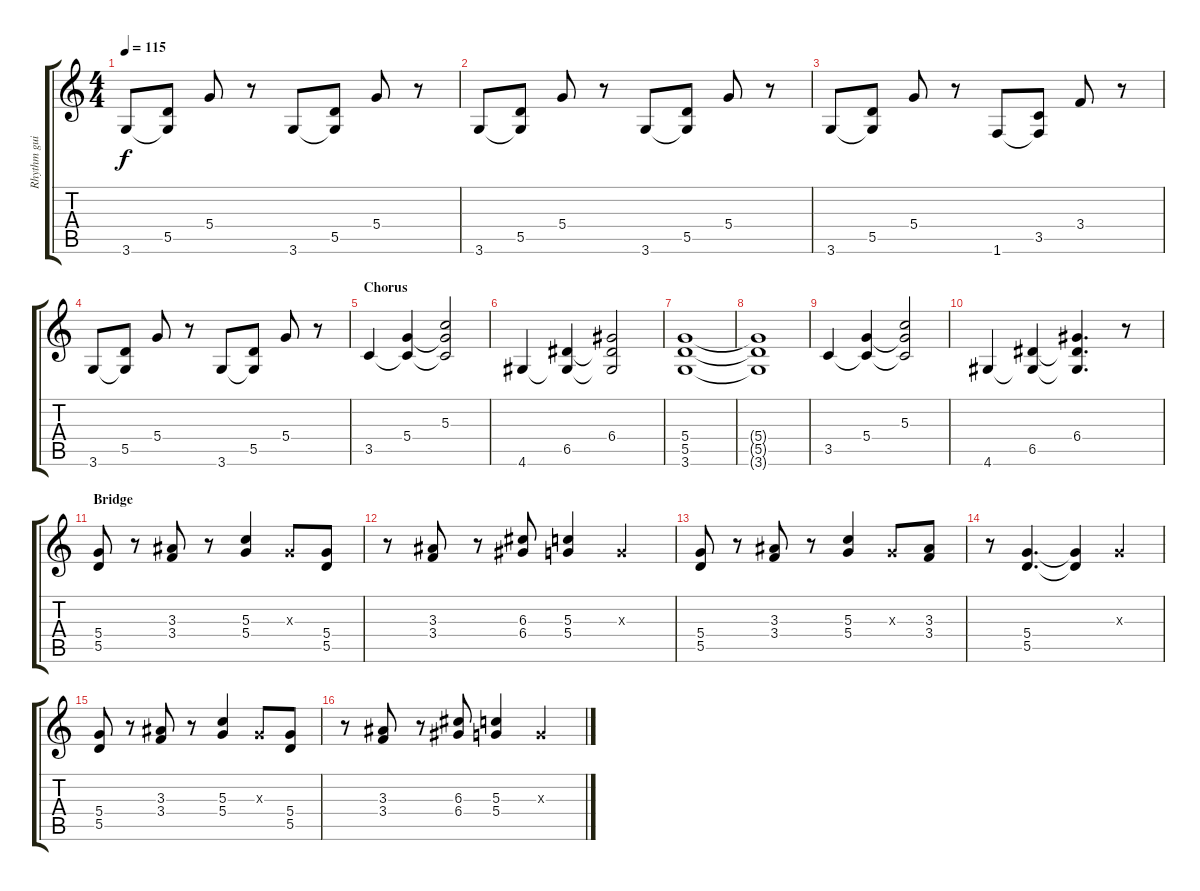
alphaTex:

\track ("Rhythm guitar" "Rhythm gui") {instrument distortionguitar}
\staff {score tabs}
\tuning (E4 B3 G3 D3 A2 E2) {hide}
\ts (4 4)
\tempo 115
\clef g2
\ks c
3.6.8{dy f} (5.5 3.6{t}).8 5.4.8 r.8 3.6.8 (5.5 3.6{t}).8 5.4.8 r.8 |
3.6.8 (5.5 3.6{t}).8 5.4.8 r.8 3.6.8 (5.5 3.6{t}).8 5.4.8 r.8 |
3.6.8 (5.5 3.6{t}).8 5.4.8 r.8 1.6.8 (3.5 1.6{t}).8 3.4.8 r.8 |
3.6.8 (5.5 3.6{t}).8 5.4.8 r.8 3.6.8 (5.5 3.6{t}).8 5.4.8 r.8 |
\section ("" "Chorus")
3.5.4 (5.4 3.5{t}).4 (5.3 5.4{t} 3.5{t}).2 |
4.6.4 (6.5 4.6{t}).4 (6.4 6.5{t} 4.6{t}).2 |
(5.4 5.5 3.6).1 |
(5.4{t} 5.5{t} 3.6{t}).1 |
3.5.4 (5.4 3.5{t}).4 (5.3 5.4{t} 3.5{t}).2 |
4.6.4 (6.5 4.6{t}).4 (6.4 6.5{t} 4.6{t}).4{d} r.8 |
\section ("" "Bridge")
(5.4 5.5).8 r.8 (3.3 3.4).8 r.8 (5.3 5.4).4 0.3{x}.8 (5.4 5.5).8 |
r.8 (3.3 3.4).8 r.8 (6.3 6.4).8 (5.3 5.4).4 0.3{x}.4 |
(5.4 5.5).8 r.8 (3.3 3.4).8 r.8 (5.3 5.4).4 0.3{x}.8 (3.3 3.4).8 |
r.8 (5.4 5.5).4{d} (5.4{t} 5.5{t}).4 0.3{x}.4 |
(5.4 5.5).8 r.8 (3.3 3.4).8 r.8 (5.3 5.4).4 0.3{x}.8 (5.4 5.5).8 |
r.8 (3.3 3.4).8 r.8 (6.3 6.4).8 (5.3 5.4).4 0.3{x}.4
